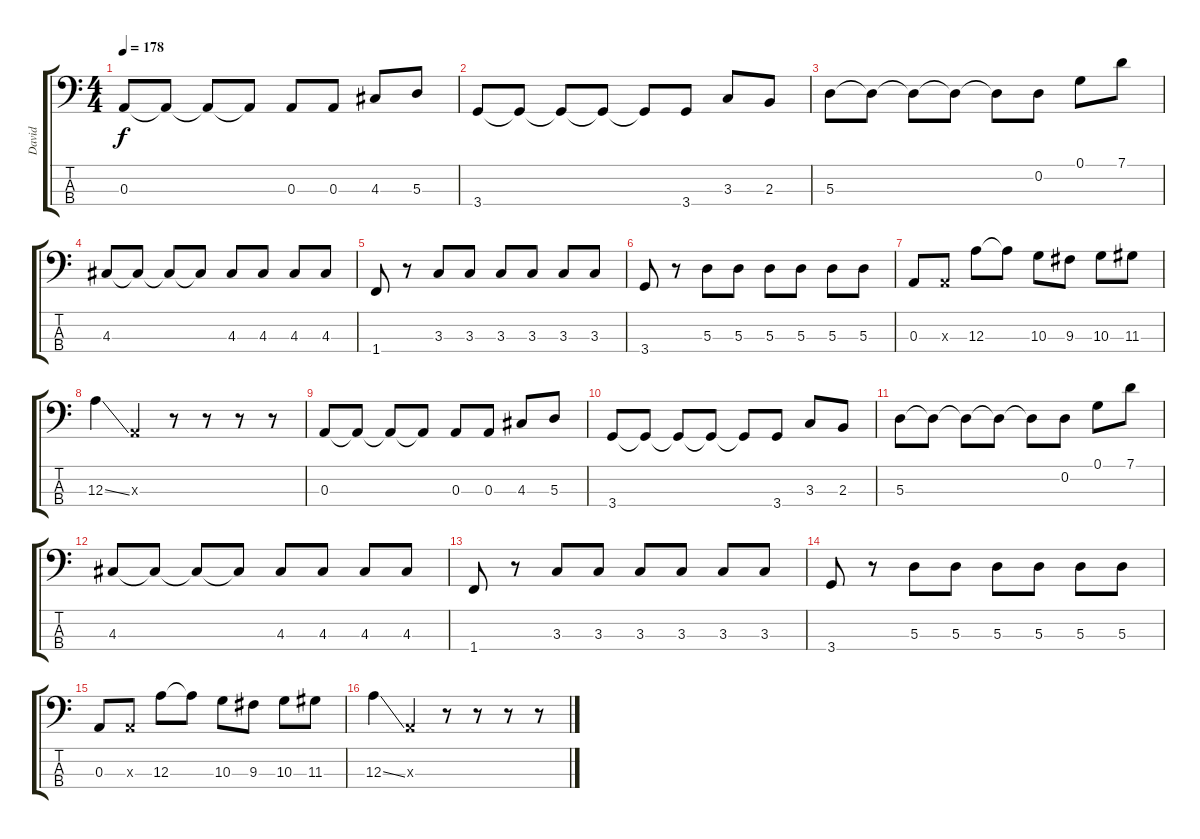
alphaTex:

\track ("David" "David") {instrument electricbassfinger}
\staff {score tabs}
\tuning (G2 D2 A1 E1) {hide}
\ts (4 4)
\tempo 178
\clef f4
\ks c
0.3.8{dy f} 0.3{t}.8 0.3{t}.8 0.3{t}.8 0.3.8 0.3.8 4.3.8 5.3.8 |
3.4.8 3.4{t}.8 3.4{t}.8 3.4{t}.8 3.4{t}.8 3.4.8 3.3.8 2.3.8 |
5.3.8 5.3{t}.8 5.3{t}.8 5.3{t}.8 5.3{t}.8 0.2.8 0.1.8 7.1.8 |
4.3.8 4.3{t}.8 4.3{t}.8 4.3{t}.8 4.3.8 4.3.8 4.3.8 4.3.8 |
1.4.8 r.8 3.3.8 3.3.8 3.3.8 3.3.8 3.3.8 3.3.8 |
3.4.8 r.8 5.3.8 5.3.8 5.3.8 5.3.8 5.3.8 5.3.8 |
0.3.8 0.3{x}.8 12.3.8 12.3{t}.8 10.3.8 9.3.8 10.3.8 11.3.8 |
12.3{ss}.4 0.3{x}.4 r.8 r.8 r.8 r.8 |
0.3.8 0.3{t}.8 0.3{t}.8 0.3{t}.8 0.3.8 0.3.8 4.3.8 5.3.8 |
3.4.8 3.4{t}.8 3.4{t}.8 3.4{t}.8 3.4{t}.8 3.4.8 3.3.8 2.3.8 |
5.3.8 5.3{t}.8 5.3{t}.8 5.3{t}.8 5.3{t}.8 0.2.8 0.1.8 7.1.8 |
4.3.8 4.3{t}.8 4.3{t}.8 4.3{t}.8 4.3.8 4.3.8 4.3.8 4.3.8 |
1.4.8 r.8 3.3.8 3.3.8 3.3.8 3.3.8 3.3.8 3.3.8 |
3.4.8 r.8 5.3.8 5.3.8 5.3.8 5.3.8 5.3.8 5.3.8 |
0.3.8 0.3{x}.8 12.3.8 12.3{t}.8 10.3.8 9.3.8 10.3.8 11.3.8 |
12.3{ss}.4 0.3{x}.4 r.8 r.8 r.8 r.8
